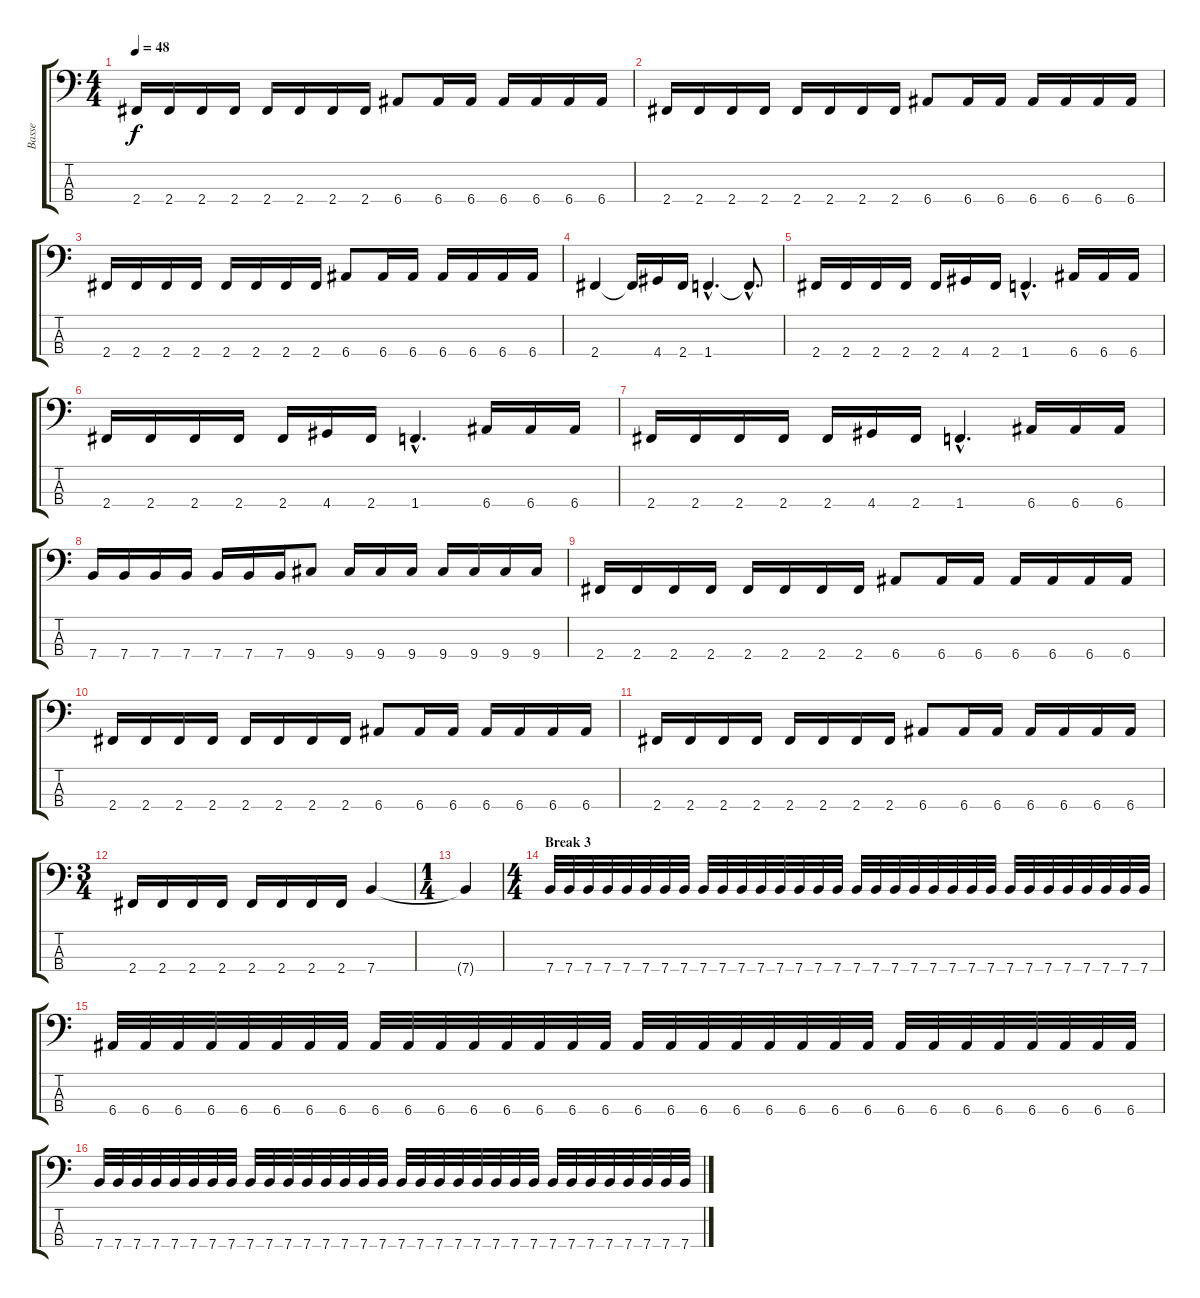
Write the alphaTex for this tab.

\track ("Basse" "Basse") {instrument electricbassfinger}
\staff {score tabs}
\tuning (G2 D2 A1 E1) {hide}
\ts (4 4)
\tempo 48
\clef f4
\ks c
2.4.16{dy f} 2.4.16 2.4.16 2.4.16 2.4.16 2.4.16 2.4.16 2.4.16 6.4.8 6.4.16 6.4.16 6.4.16 6.4.16 6.4.16 6.4.16 |
2.4.16 2.4.16 2.4.16 2.4.16 2.4.16 2.4.16 2.4.16 2.4.16 6.4.8 6.4.16 6.4.16 6.4.16 6.4.16 6.4.16 6.4.16 |
2.4.16 2.4.16 2.4.16 2.4.16 2.4.16 2.4.16 2.4.16 2.4.16 6.4.8 6.4.16 6.4.16 6.4.16 6.4.16 6.4.16 6.4.16 |
2.4.4 2.4{t}.16 4.4.16 2.4.16 1.4{hac}.4{d} 1.4{hac t}.8{d} |
2.4.16 2.4.16 2.4.16 2.4.16 2.4.16 4.4.16 2.4.16 1.4{hac}.4{d} 6.4.16 6.4.16 6.4.16 |
2.4.16 2.4.16 2.4.16 2.4.16 2.4.16 4.4.16 2.4.16 1.4{hac}.4{d} 6.4.16 6.4.16 6.4.16 |
2.4.16 2.4.16 2.4.16 2.4.16 2.4.16 4.4.16 2.4.16 1.4{hac}.4{d} 6.4.16 6.4.16 6.4.16 |
7.4.16 7.4.16 7.4.16 7.4.16 7.4.16 7.4.16 7.4.16 9.4.8 9.4.16 9.4.16 9.4.16 9.4.16 9.4.16 9.4.16 9.4.16 |
2.4.16 2.4.16 2.4.16 2.4.16 2.4.16 2.4.16 2.4.16 2.4.16 6.4.8 6.4.16 6.4.16 6.4.16 6.4.16 6.4.16 6.4.16 |
2.4.16 2.4.16 2.4.16 2.4.16 2.4.16 2.4.16 2.4.16 2.4.16 6.4.8 6.4.16 6.4.16 6.4.16 6.4.16 6.4.16 6.4.16 |
2.4.16 2.4.16 2.4.16 2.4.16 2.4.16 2.4.16 2.4.16 2.4.16 6.4.8 6.4.16 6.4.16 6.4.16 6.4.16 6.4.16 6.4.16 |
\ts (3 4)
2.4.16 2.4.16 2.4.16 2.4.16 2.4.16 2.4.16 2.4.16 2.4.16 7.4.4 |
\ts (1 4)
7.4{t}.4 |
\ts (4 4)
\section ("" "Break 3")
7.4.32 7.4.32 7.4.32 7.4.32 7.4.32 7.4.32 7.4.32 7.4.32 7.4.32 7.4.32 7.4.32 7.4.32 7.4.32 7.4.32 7.4.32 7.4.32 7.4.32 7.4.32 7.4.32 7.4.32 7.4.32 7.4.32 7.4.32 7.4.32 7.4.32 7.4.32 7.4.32 7.4.32 7.4.32 7.4.32 7.4.32 7.4.32 |
6.4.32 6.4.32 6.4.32 6.4.32 6.4.32 6.4.32 6.4.32 6.4.32 6.4.32 6.4.32 6.4.32 6.4.32 6.4.32 6.4.32 6.4.32 6.4.32 6.4.32 6.4.32 6.4.32 6.4.32 6.4.32 6.4.32 6.4.32 6.4.32 6.4.32 6.4.32 6.4.32 6.4.32 6.4.32 6.4.32 6.4.32 6.4.32 |
7.4.32 7.4.32 7.4.32 7.4.32 7.4.32 7.4.32 7.4.32 7.4.32 7.4.32 7.4.32 7.4.32 7.4.32 7.4.32 7.4.32 7.4.32 7.4.32 7.4.32 7.4.32 7.4.32 7.4.32 7.4.32 7.4.32 7.4.32 7.4.32 7.4.32 7.4.32 7.4.32 7.4.32 7.4.32 7.4.32 7.4.32 7.4.32
